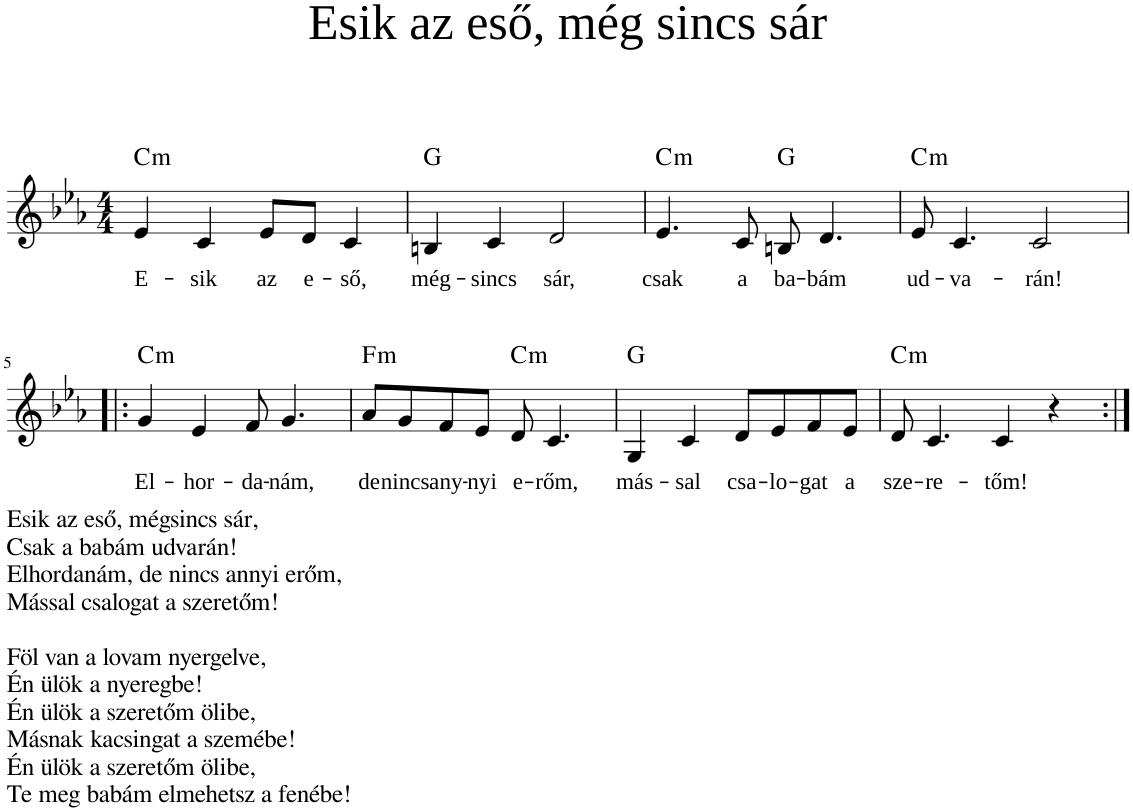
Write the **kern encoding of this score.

**kern	**text	**harte
*part1	*part1	*part1
*staff1	*staff1	*
*I"Piano	*	*
*I'Pno	*	*
*clefG2	*	*
*k[b-e-a-]	*	*
*M4/4	*	*
=1	=1	=1
!	!LO:LY:b	!LO:H:kt=m
4e-/	E-	C:min
!	!LO:LY:b	!
4c/	-sik	.
!	!LO:LY:b	!
8e-/L	az	.
!	!LO:LY:b	!
8d/J	e-	.
!	!LO:LY:b	!
4c/	-ső,	.
=2	=2	=2
!	!LO:LY:b	!LO:H:kt=N.C.
4Bn/	még-	N
!	!LO:LY:b	!
4c/	-sincs	.
!	!LO:LY:b	!
2d/	sár,	.
=3	=3	=3
!	!LO:LY:b	!LO:H:kt=m
4.e-/	csak	C:min
!	!LO:LY:b	!
8c/	a	.
!	!LO:LY:b	!LO:H:kt=N.C.
8Bn/	ba-	N
!	!LO:LY:b	!
4.d/	-bám	.
=4	=4	=4
!	!LO:LY:b	!LO:H:kt=m
8e-/	ud-	C:min
!	!LO:LY:b	!
4.c/	-va-	.
!	!LO:LY:b	!
2c/	-rán!	.
!!LO:LB:g=z
=5!|:	=5!|:	=5!|:
!LO:TX:b:t=Esik az eső, mégsincs sár,	!	!
!LO:TX:b:t=Csak a babám udvarán!	!	!
!LO:TX:b:t=Elhordanám, de nincs annyi erőm,	!	!
!LO:TX:b:t=Mással csalogat a szeretőm!	!	!
!LO:TX:b:t=Föl van a lovam nyergelve,	!	!
!LO:TX:b:t=Én ülök a nyeregbe!	!	!
!LO:TX:b:t=Én ülök a szeretőm ölibe,	!	!
!LO:TX:b:t=Másnak kacsingat a szemébe!	!	!
!LO:TX:b:t=Én ülök a szeretőm ölibe,	!	!
!LO:TX:b:t=Te meg babám elmehetsz a fenébe!	!	!
!	!LO:LY:b	!LO:H:kt=m
4g/	El-	C:min
!	!LO:LY:b	!
4e-/	-hor-	.
!	!LO:LY:b	!
8f/	-da-	.
!	!LO:LY:b	!
4.g/	-nám,	.
=6	=6	=6
!	!LO:LY:b	!LO:H:kt=m
8a-/L	de	F:min
!	!LO:LY:b	!
8g/	nincs	.
!	!LO:LY:b	!
8f/	any-	.
!	!LO:LY:b	!
8e-/J	-nyi	.
!	!LO:LY:b	!LO:H:kt=m
8d/	e-	C:min
!	!LO:LY:b	!
4.c/	-rőm,	.
=7	=7	=7
!	!LO:LY:b	!LO:H:kt=N.C.
4G/	más-	N
!	!LO:LY:b	!
4c/	-sal	.
!	!LO:LY:b	!
8d/L	csa-	.
!	!LO:LY:b	!
8e-/	-lo-	.
!	!LO:LY:b	!
8f/	-gat	.
!	!LO:LY:b	!
8e-/J	a	.
=8	=8	=8
!	!LO:LY:b	!LO:H:kt=m
8d/	sze-	C:min
!	!LO:LY:b	!
4.c/	-re-	.
!	!LO:LY:b	!
4c/	-tőm!	.
4r	.	.
=:|!	=:|!	=:|!
*-	*-	*-
